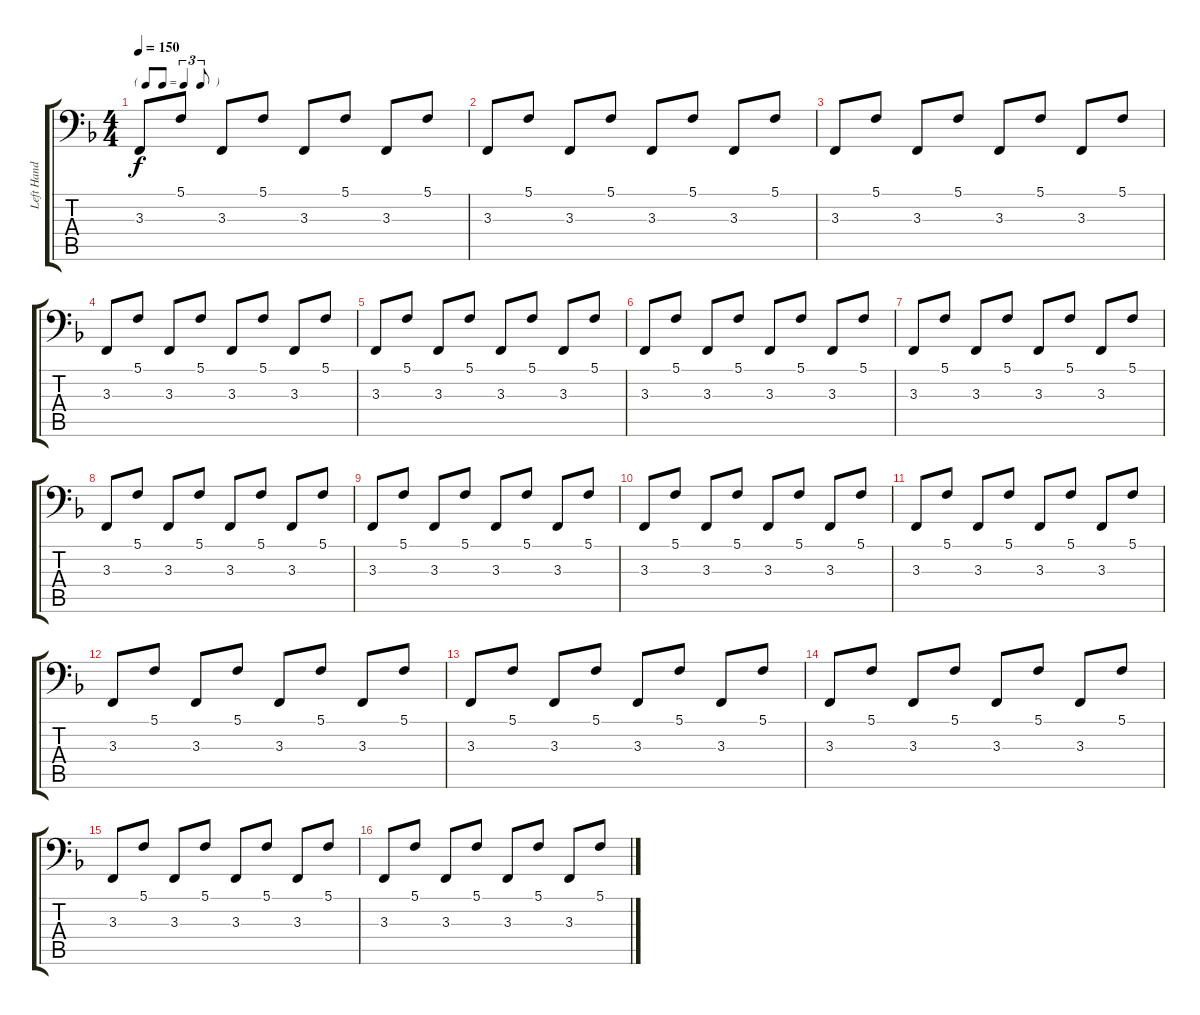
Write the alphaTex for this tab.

\track ("Left Hand" "Left Hand") {instrument brightacousticpiano}
\staff {score tabs}
\tuning (C3 G2 D2 A1 E1 B0) {hide}
\ts (4 4)
\tf triplet8th
\tempo 150
\clef f4
\ks f
3.3.8{dy f} 5.1.8 3.3.8 5.1.8 3.3.8 5.1.8 3.3.8 5.1.8 |
3.3.8 5.1.8 3.3.8 5.1.8 3.3.8 5.1.8 3.3.8 5.1.8 |
3.3.8 5.1.8 3.3.8 5.1.8 3.3.8 5.1.8 3.3.8 5.1.8 |
3.3.8 5.1.8 3.3.8 5.1.8 3.3.8 5.1.8 3.3.8 5.1.8 |
3.3.8 5.1.8 3.3.8 5.1.8 3.3.8 5.1.8 3.3.8 5.1.8 |
3.3.8 5.1.8 3.3.8 5.1.8 3.3.8 5.1.8 3.3.8 5.1.8 |
3.3.8 5.1.8 3.3.8 5.1.8 3.3.8 5.1.8 3.3.8 5.1.8 |
3.3.8 5.1.8 3.3.8 5.1.8 3.3.8 5.1.8 3.3.8 5.1.8 |
3.3.8 5.1.8 3.3.8 5.1.8 3.3.8 5.1.8 3.3.8 5.1.8 |
3.3.8 5.1.8 3.3.8 5.1.8 3.3.8 5.1.8 3.3.8 5.1.8 |
3.3.8 5.1.8 3.3.8 5.1.8 3.3.8 5.1.8 3.3.8 5.1.8 |
3.3.8 5.1.8 3.3.8 5.1.8 3.3.8 5.1.8 3.3.8 5.1.8 |
3.3.8 5.1.8 3.3.8 5.1.8 3.3.8 5.1.8 3.3.8 5.1.8 |
3.3.8 5.1.8 3.3.8 5.1.8 3.3.8 5.1.8 3.3.8 5.1.8 |
3.3.8 5.1.8 3.3.8 5.1.8 3.3.8 5.1.8 3.3.8 5.1.8 |
3.3.8 5.1.8 3.3.8 5.1.8 3.3.8 5.1.8 3.3.8 5.1.8
